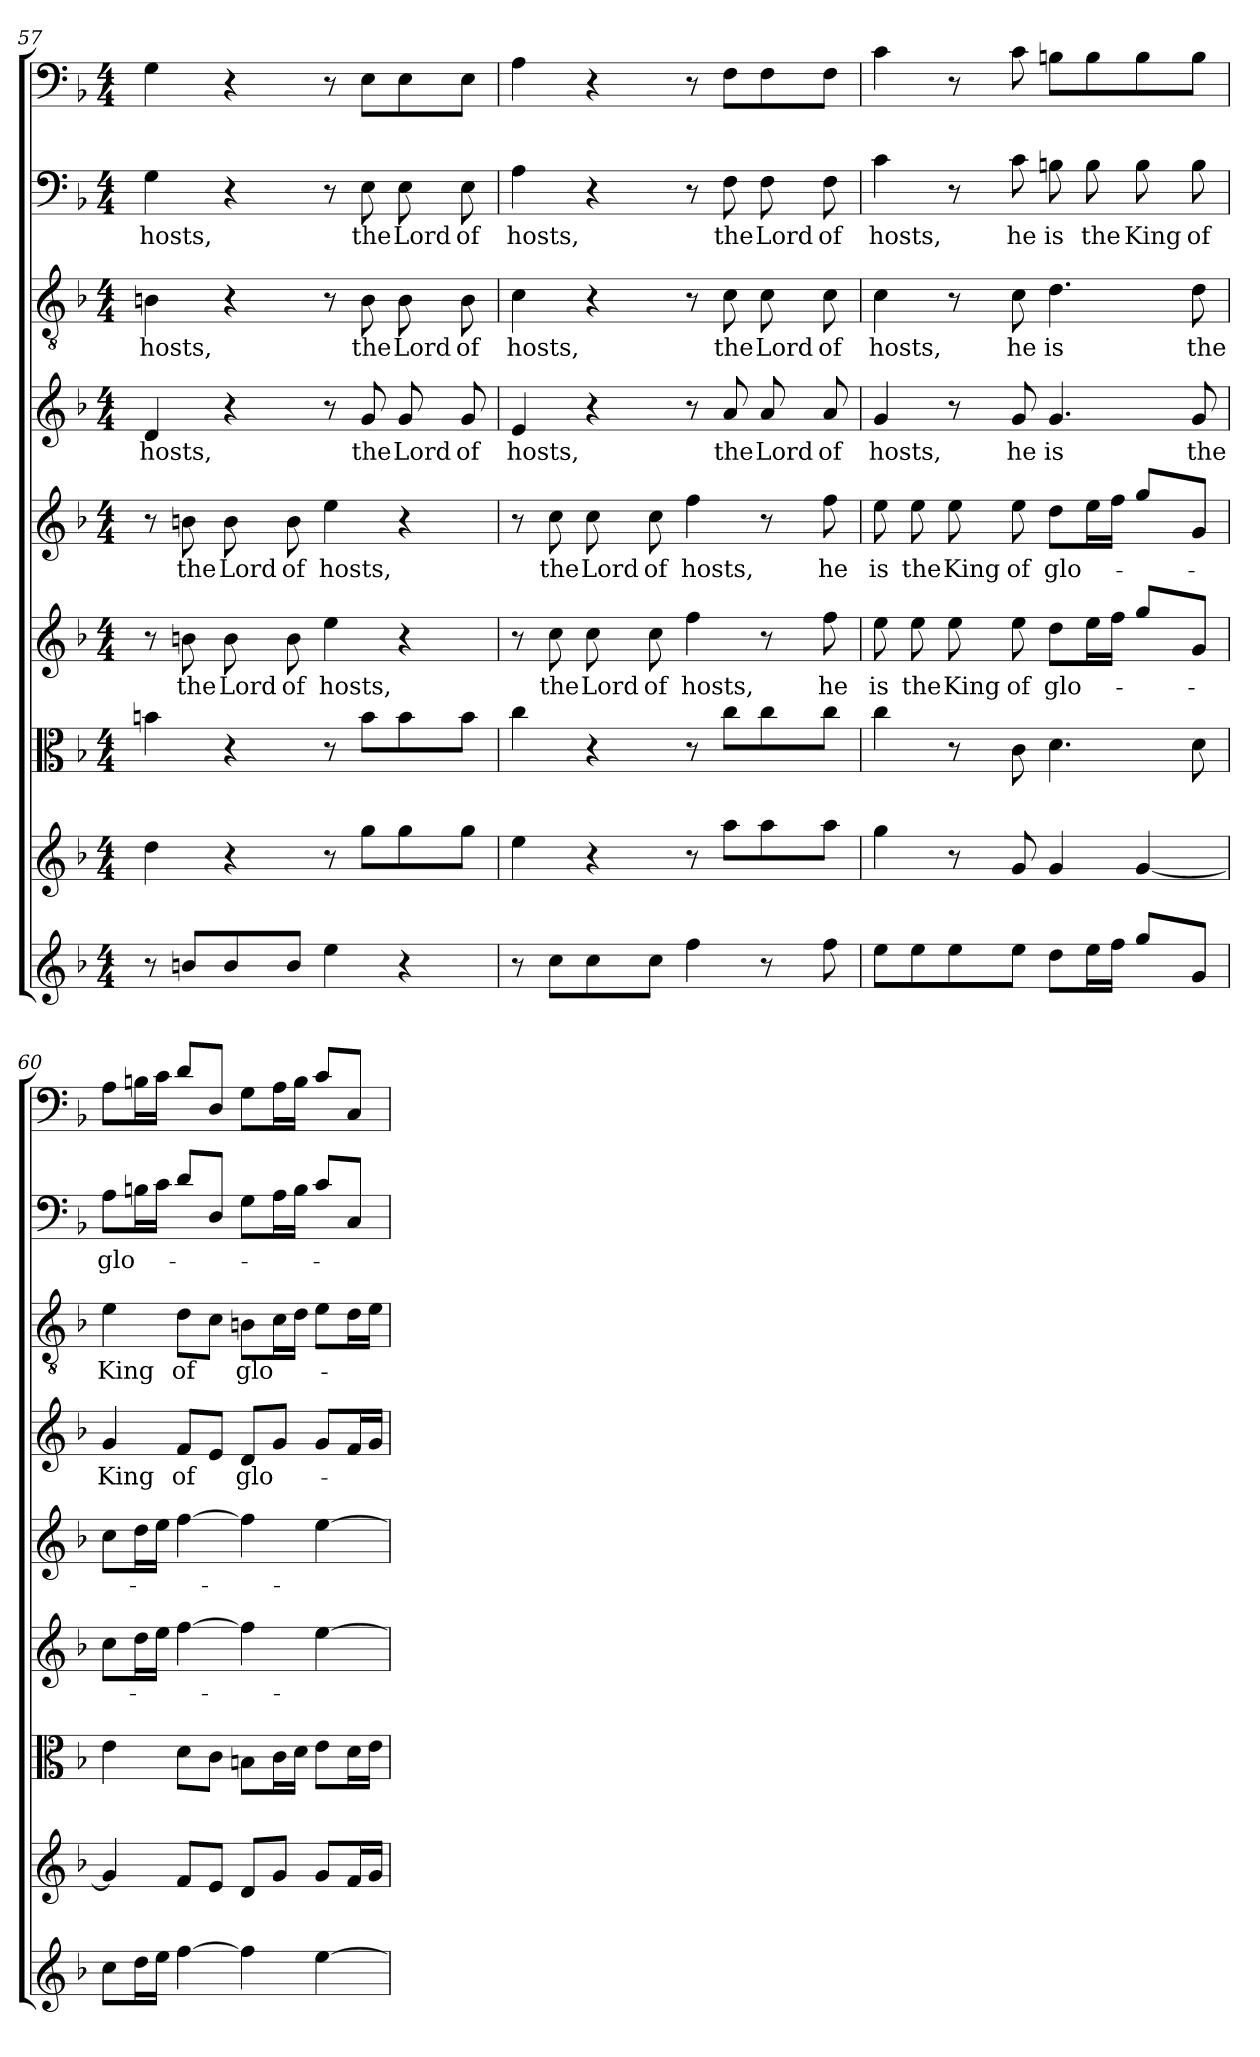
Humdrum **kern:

**kern	**kern	**kern	**kern	**text	**kern	**text	**kern	**text	**kern	**text	**kern	**text	**kern
*part9	*part8	*part7	*part6	*part6	*part5	*part5	*part4	*part4	*part3	*part3	*part2	*part2	*part1
*staff9	*staff8	*staff7	*staff6	*staff6	*staff5	*staff5	*staff4	*staff4	*staff3	*staff3	*staff2	*staff2	*staff1
*clefG2	*clefG2	*clefC3	*clefG2	*	*clefG2	*	*clefG2	*	*clefGv2	*	*clefF4	*	*clefF4
*k[b-]	*k[b-]	*k[b-]	*k[b-]	*	*k[b-]	*	*k[b-]	*	*k[b-]	*	*k[b-]	*	*k[b-]
*F:	*F:	*F:	*F:	*	*F:	*	*F:	*	*F:	*	*F:	*	*F:
*M4/4	*M4/4	*M4/4	*M4/4	*	*M4/4	*	*M4/4	*	*M4/4	*	*M4/4	*	*M4/4
=57	=57	=57	=57	=57	=57	=57	=57	=57	=57	=57	=57	=57	=57
8r	4dd\	4bn\	8r	.	8r	.	4d/	hosts,	4Bn\	hosts,	4G\	hosts,	4G\
8bn/L	.	.	8bn\	the	8bn\	the	.	.	.	.	.	.	.
8b/	4r	4r	8b\	Lord	8b\	Lord	4r	.	4r	.	4r	.	4r
8b/J	.	.	8b\	of	8b\	of	.	.	.	.	.	.	.
4ee\	8r	8r	4ee\	hosts,	4ee\	hosts,	8r	.	8r	.	8r	.	8r
.	8gg\L	8b\L	.	.	.	.	8g/	the	8B\	the	8E\	the	8E\L
4r	8gg\	8b\	4r	.	4r	.	8g/	Lord	8B\	Lord	8E\	Lord	8E\
.	8gg\J	8b\J	.	.	.	.	8g/	of	8B\	of	8E\	of	8E\J
=58	=58	=58	=58	=58	=58	=58	=58	=58	=58	=58	=58	=58	=58
8r	4ee\	4cc\	8r	.	8r	.	4e/	hosts,	4c\	hosts,	4A\	hosts,	4A\
8cc\L	.	.	8cc\	the	8cc\	the	.	.	.	.	.	.	.
8cc\	4r	4r	8cc\	Lord	8cc\	Lord	4r	.	4r	.	4r	.	4r
8cc\J	.	.	8cc\	of	8cc\	of	.	.	.	.	.	.	.
4ff\	8r	8r	4ff\	hosts,	4ff\	hosts,	8r	.	8r	.	8r	.	8r
.	8aa\L	8cc\L	.	.	.	.	8a/	the	8c\	the	8F\	the	8F\L
8r	8aa\	8cc\	8r	.	8r	.	8a/	Lord	8c\	Lord	8F\	Lord	8F\
8ff\	8aa\J	8cc\J	8ff\	he	8ff\	he	8a/	of	8c\	of	8F\	of	8F\J
=59	=59	=59	=59	=59	=59	=59	=59	=59	=59	=59	=59	=59	=59
8ee\L	4gg\	4cc\	8ee\	is	8ee\	is	4g/	hosts,	4c\	hosts,	4c\	hosts,	4c\
8ee\	.	.	8ee\	the	8ee\	the	.	.	.	.	.	.	.
8ee\	8r	8r	8ee\	King	8ee\	King	8r	.	8r	.	8r	.	8r
8ee\J	8g/	8c\	8ee\	of	8ee\	of	8g/	he	8c\	he	8c\	he	8c\
8dd\L	4g/	4.d\	8dd\L	glo-	8dd\L	glo-	4.g/	is	4.d\	is	8Bn\	is	8Bn\L
16ee\L	.	.	16ee\L	.	16ee\L	.	.	.	.	.	8B\	the	8B\
16ff\JJ	.	.	16ff\JJ	.	16ff\JJ	.	.	.	.	.	.	.	.
8gg\L	[4g/	.	8gg\L	.	8gg\L	.	.	.	.	.	8B\	King	8B\
8g/J	.	8d\	8g/J	.	8g/J	.	8g/	the	8d\	the	8B\	of	8B\J
=60	=60	=60	=60	=60	=60	=60	=60	=60	=60	=60	=60	=60	=60
8cc\L	4g/]	4e\	8cc\L	.	8cc\L	.	4g/	King	4e\	King	8A\L	glo-	8A\L
16dd\L	.	.	16dd\L	.	16dd\L	.	.	.	.	.	16Bn\L	.	16Bn\L
16ee\JJ	.	.	16ee\JJ	.	16ee\JJ	.	.	.	.	.	16c\JJ	.	16c\JJ
[4ff\	8f/L	8d\L	[4ff\	.	[4ff\	.	8f/L	of	8d\L	of	8d\L	.	8d\L
.	8e/J	8c\J	.	.	.	.	8e/J	.	8c\J	.	8D/J	.	8D/J
4ff\]	8d/L	8Bn\L	4ff\]	.	4ff\]	.	8d/L	glo-	8Bn\L	glo-	8G\L	.	8G\L
.	8g/J	16c\L	.	.	.	.	8g/J	.	16c\L	.	16A\L	.	16A\L
.	.	16d\JJ	.	.	.	.	.	.	16d\JJ	.	16B\JJ	.	16B\JJ
[4ee\	8g/L	8e\L	[4ee\	.	[4ee\	.	8g/L	.	8e\L	.	8c\L	.	8c\L
.	16f/L	16d\L	.	.	.	.	16f/L	.	16d\L	.	8C/J	.	8C/J
.	16g/JJ	16e\JJ	.	.	.	.	16g/JJ	.	16e\JJ	.	.	.	.
=	=	=	=	=	=	=	=	=	=	=	=	=	=
*-	*-	*-	*-	*-	*-	*-	*-	*-	*-	*-	*-	*-	*-
